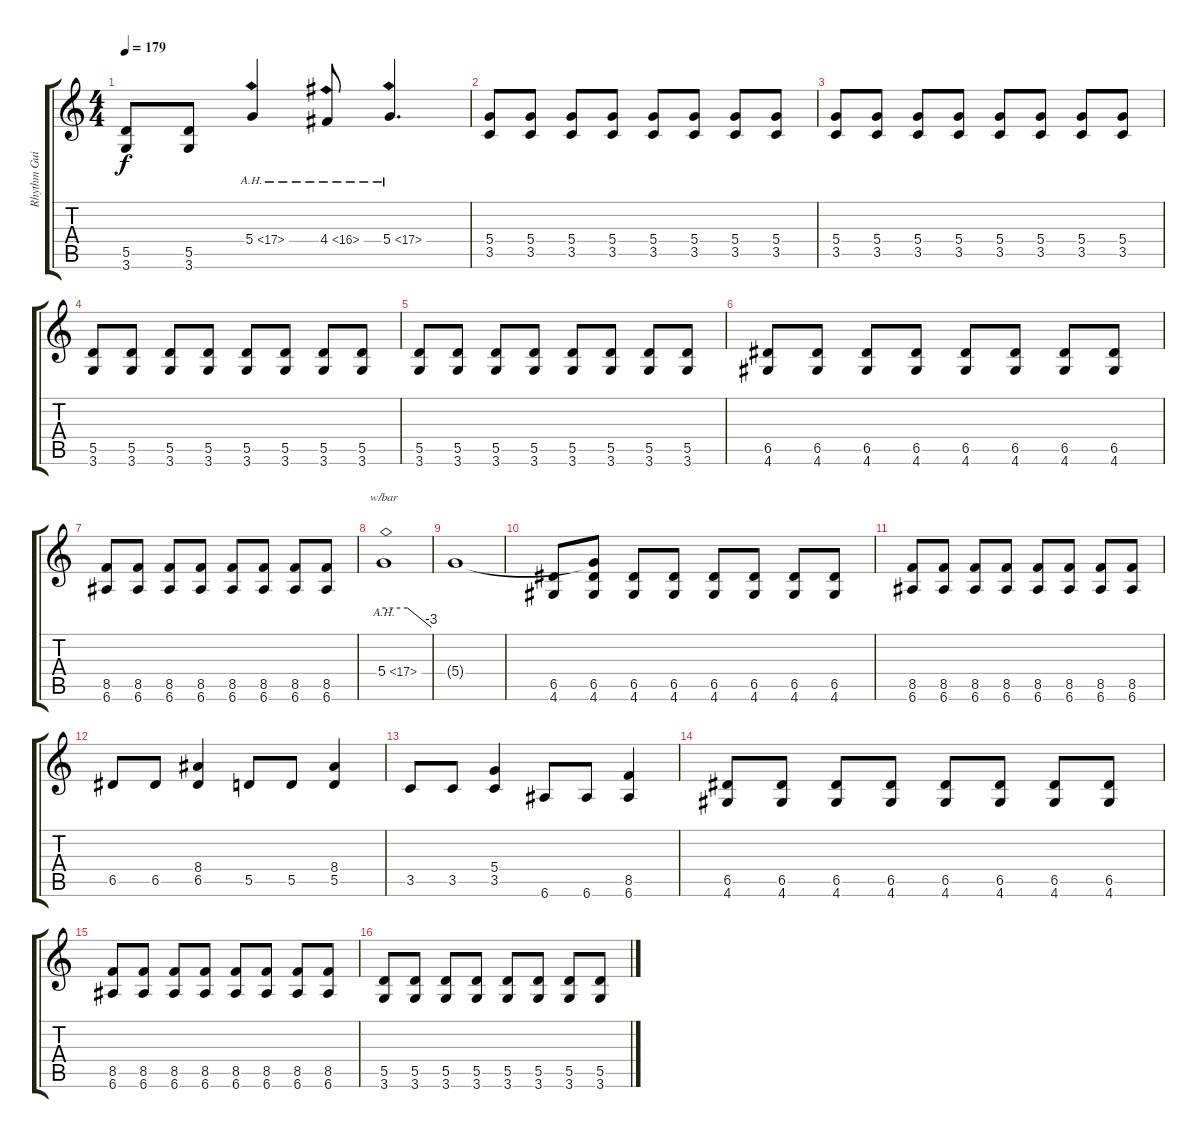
\track ("Rhythm Guitar" "Rhythm Gui") {instrument distortionguitar}
\staff {score tabs}
\tuning (E4 B3 G3 D3 A2 E2) {hide}
\ts (4 4)
\tempo 179
\clef g2
\ks c
(5.5 3.6).8{dy f} (5.5 3.6).8 5.4{ah 12}.4 4.4{ah 12}.8 5.4{ah 12}.4{d} |
(5.4 3.5).8 (5.4 3.5).8 (5.4 3.5).8 (5.4 3.5).8 (5.4 3.5).8 (5.4 3.5).8 (5.4 3.5).8 (5.4 3.5).8 |
(5.4 3.5).8 (5.4 3.5).8 (5.4 3.5).8 (5.4 3.5).8 (5.4 3.5).8 (5.4 3.5).8 (5.4 3.5).8 (5.4 3.5).8 |
(5.5 3.6).8 (5.5 3.6).8 (5.5 3.6).8 (5.5 3.6).8 (5.5 3.6).8 (5.5 3.6).8 (5.5 3.6).8 (5.5 3.6).8 |
(5.5 3.6).8 (5.5 3.6).8 (5.5 3.6).8 (5.5 3.6).8 (5.5 3.6).8 (5.5 3.6).8 (5.5 3.6).8 (5.5 3.6).8 |
(6.5 4.6).8 (6.5 4.6).8 (6.5 4.6).8 (6.5 4.6).8 (6.5 4.6).8 (6.5 4.6).8 (6.5 4.6).8 (6.5 4.6).8 |
(8.5 6.6).8 (8.5 6.6).8 (8.5 6.6).8 (8.5 6.6).8 (8.5 6.6).8 (8.5 6.6).8 (8.5 6.6).8 (8.5 6.6).8 |
5.4{ah 12}.1{tbe (custom default 0 0 30 0 60 -12)} |
5.4{t}.1 |
(6.5 4.6).8 (5.4{t} 6.5 4.6).8 (6.5 4.6).8 (6.5 4.6).8 (6.5 4.6).8 (6.5 4.6).8 (6.5 4.6).8 (6.5 4.6).8 |
(8.5 6.6).8 (8.5 6.6).8 (8.5 6.6).8 (8.5 6.6).8 (8.5 6.6).8 (8.5 6.6).8 (8.5 6.6).8 (8.5 6.6).8 |
6.5.8 6.5.8 (8.4 6.5).4 5.5.8 5.5.8 (8.4 5.5).4 |
3.5.8 3.5.8 (5.4 3.5).4 6.6.8 6.6.8 (8.5 6.6).4 |
(6.5 4.6).8 (6.5 4.6).8 (6.5 4.6).8 (6.5 4.6).8 (6.5 4.6).8 (6.5 4.6).8 (6.5 4.6).8 (6.5 4.6).8 |
(8.5 6.6).8 (8.5 6.6).8 (8.5 6.6).8 (8.5 6.6).8 (8.5 6.6).8 (8.5 6.6).8 (8.5 6.6).8 (8.5 6.6).8 |
(5.5 3.6).8 (5.5 3.6).8 (5.5 3.6).8 (5.5 3.6).8 (5.5 3.6).8 (5.5 3.6).8 (5.5 3.6).8 (5.5 3.6).8
